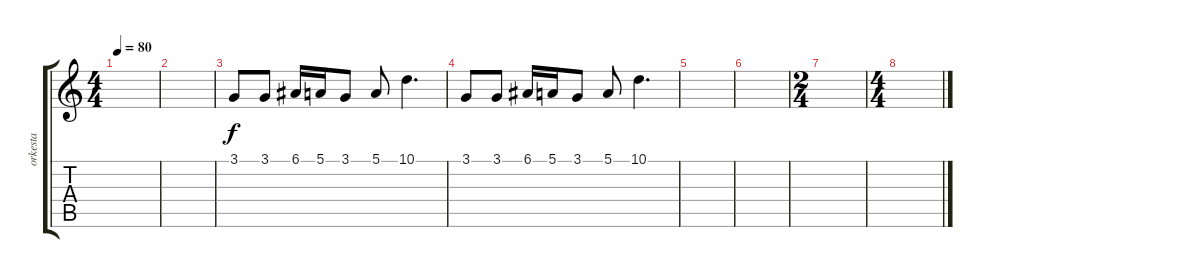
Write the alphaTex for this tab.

\track ("orkesta" "orkesta") {instrument frenchhorn}
\staff {score tabs}
\tuning (E4 B3 G3 D3 A2 E2) {hide}
\ts (4 4)
\tempo 80
\clef g2
\ks c
|
|
3.1.8 3.1.8 6.1.16 5.1.16 3.1.8 5.1.8 10.1.4{d} |
3.1.8 3.1.8 6.1.16 5.1.16 3.1.8 5.1.8 10.1.4{d} |
|
|
\ts (2 4)
|
\ts (4 4)
